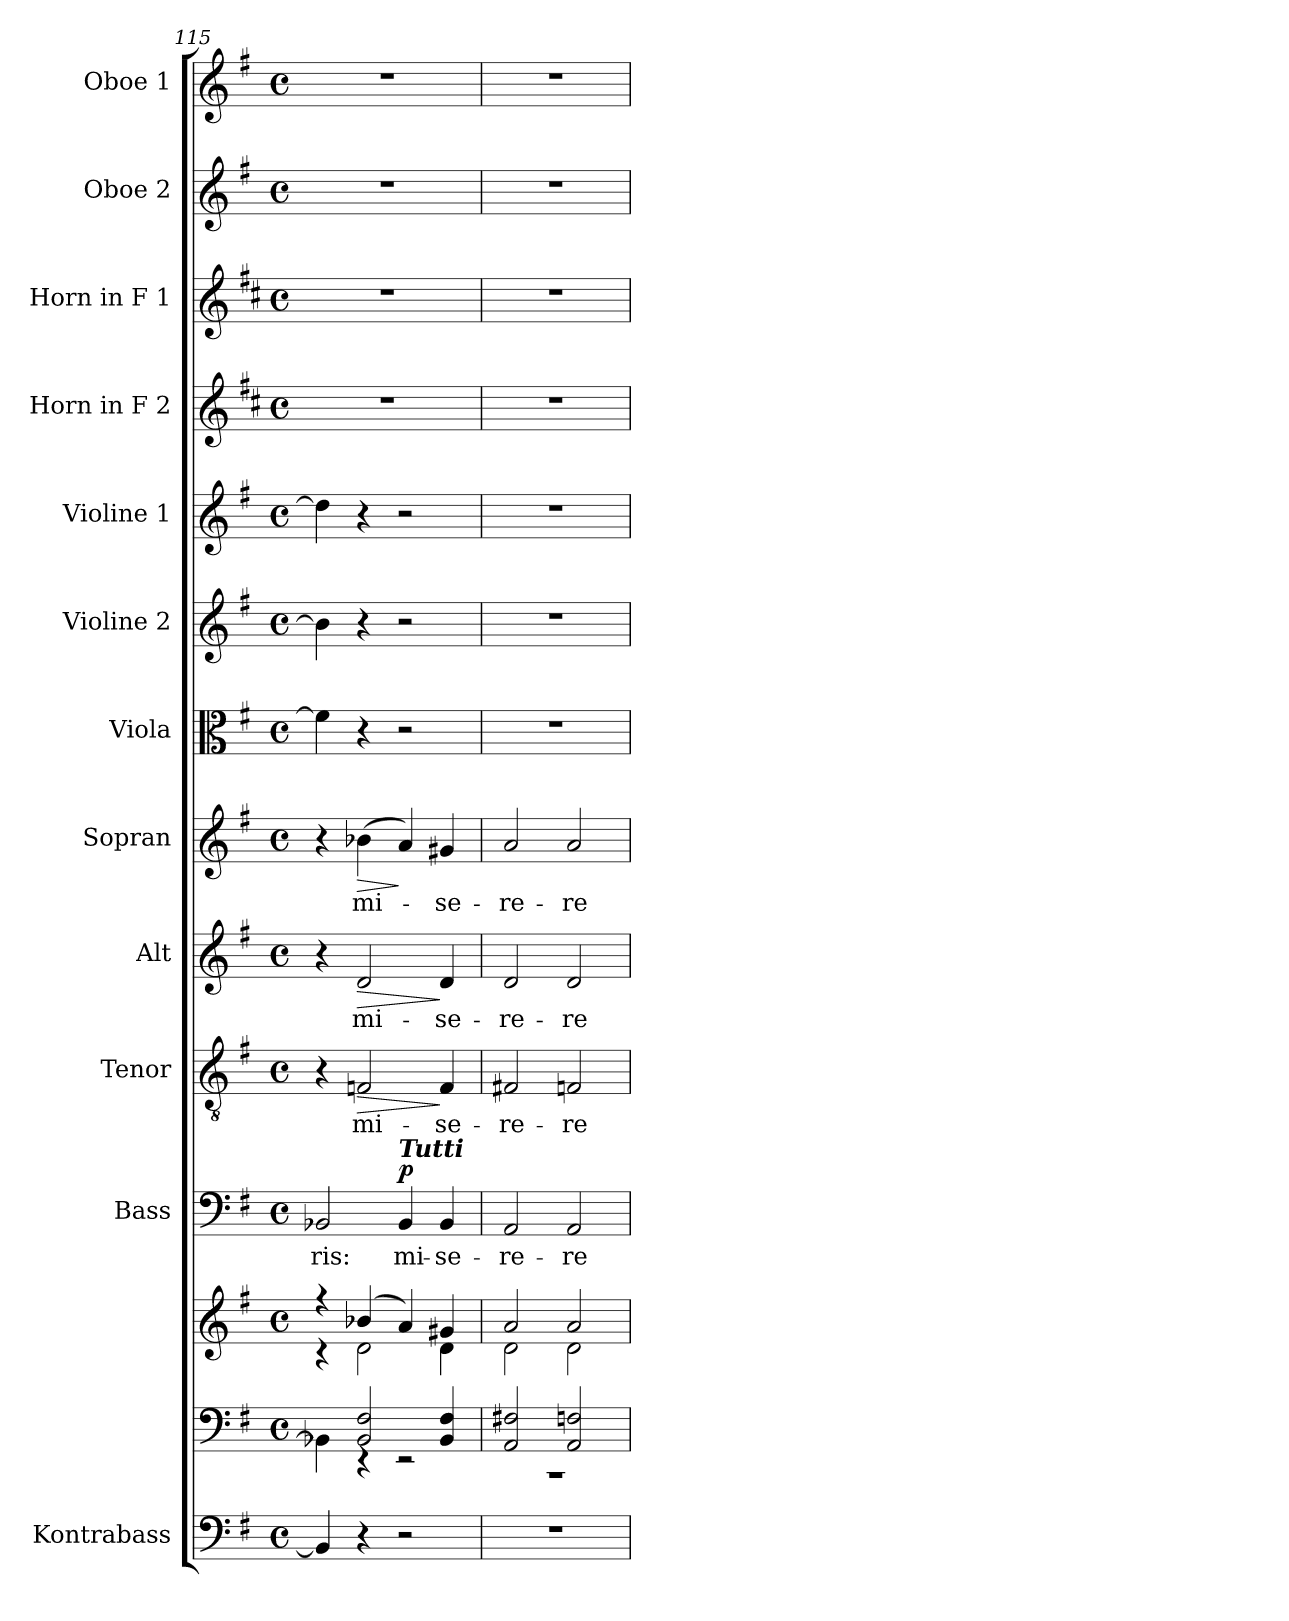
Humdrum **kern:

**kern	**kern	**kern	**kern	**text	**dynam	**kern	**text	**dynam	**kern	**text	**dynam	**kern	**text	**dynam	**kern	**kern	**kern	**kern	**kern	**kern	**kern
*part13	*part12	*part12	*part11	*part11	*part11	*part10	*part10	*part10	*part9	*part9	*part9	*part8	*part8	*part8	*part7	*part6	*part5	*part4	*part3	*part2	*part1
*staff14	*staff13	*staff12	*staff11	*staff11	*staff11	*staff10	*staff10	*staff10	*staff9	*staff9	*staff9	*staff8	*staff8	*staff8	*staff7	*staff6	*staff5	*staff4	*staff3	*staff2	*staff1
*I"Kontrabass	*	*	*I"Bass	*	*	*I"Tenor	*	*	*I"Alt	*	*	*I"Sopran	*	*	*I"Viola	*I"Violine 2	*I"Violine 1	*I"Horn in F 2	*I"Horn in F 1	*I"Oboe 2	*I"Oboe 1
*I'Kb.	*	*	*I'B.	*	*	*I'T.	*	*	*I'A.	*	*	*I'S.	*	*	*I'Vla.	*I'Vl. 2	*I'Vl. 1	*	*	*I'Ob. 2	*I'Ob. 1
*clefF4	*clefF4	*clefG2	*clefF4	*	*	*clefGv2	*	*	*clefG2	*	*	*clefG2	*	*	*clefC3	*clefG2	*clefG2	*clefG2	*clefG2	*clefG2	*clefG2
*ITrd7c12	*	*	*	*	*	*	*	*	*	*	*	*	*	*	*	*	*	*ITrd4c7	*ITrd4c7	*	*
*k[f#]	*k[f#]	*k[f#]	*k[f#]	*	*	*k[f#]	*	*	*k[f#]	*	*	*k[f#]	*	*	*k[f#]	*k[f#]	*k[f#]	*k[f#]	*k[f#]	*k[f#]	*k[f#]
*G:	*G:	*G:	*G:	*	*	*G:	*	*	*G:	*	*	*G:	*	*	*G:	*G:	*G:	*G:	*G:	*G:	*G:
*M4/4	*M4/4	*M4/4	*M4/4	*	*	*M4/4	*	*	*M4/4	*	*	*M4/4	*	*	*M4/4	*M4/4	*M4/4	*M4/4	*M4/4	*M4/4	*M4/4
*met(c)	*met(c)	*met(c)	*met(c)	*	*	*met(c)	*	*	*met(c)	*	*	*met(c)	*	*	*met(c)	*met(c)	*met(c)	*met(c)	*met(c)	*met(c)	*met(c)
=115	=115	=115	=115	=115	=115	=115	=115	=115	=115	=115	=115	=115	=115	=115	=115	=115	=115	=115	=115	=115	=115
*	*^	*^	*	*	*	*	*	*	*	*	*	*	*	*	*	*	*	*	*	*	*
!	!	!	!	!	!	!LO:LY:b	!	!	!	!	!	!	!	!	!	!	!	!	!	!	!	!	!
4BBB-/]	4ryy	4BB-X\]	4r	4r	2BB-X/	-ris:	.	4r	.	.	4r	.	.	4r	.	.	4f\]	4b-\]	4dd\]	1r	1r	1r	1r
!	!	!	!	!	!	!	!	!	!LO:LY:b	!LO:HP:b	!	!LO:LY:b	!LO:HP:b	!	!LO:LY:b	!LO:HP:b	!	!	!	!	!	!	!
4r	2BB-!/ 2F#!/	4rDD	(<4b-X!/	2d!\	.	.	.	2Fn/	mi-	>	2d/	mi-	>	(>4b-X\	mi-	>	4r	4r	4r	.	.	.	.
!	!	!	!	!	!LO:TX:a:Bi:t=Tutti	!	!	!	!	!	!	!	!	!	!	!	!	!	!	!	!	!	!
!	!	!	!	!	!	!LO:LY:b	!LO:DY:a	!	!	!	!	!	!	!	!	!	!	!	!	!	!	!	!
2r	.	2rEE	4a!/)	.	4BB-/	mi-	p	.	.	.	.	.	.	4a/)	.	]	2r	2r	2r	.	.	.	.
!	!	!	!	!	!	!LO:LY:b	!	!	!LO:LY:b	!	!	!LO:LY:b	!	!	!LO:LY:b	!	!	!	!	!	!	!	!
.	4BB-!/ 4F#!/	.	4g#X!/	4d!\	4BB-/	-se-	.	4F/	-se-	]	4d/	-se-	]	4g#X/	-se-	.	.	.	.	.	.	.	.
=116	=116	=116	=116	=116	=116	=116	=116	=116	=116	=116	=116	=116	=116	=116	=116	=116	=116	=116	=116	=116	=116	=116	=116
!	!	!	!	!	!	!LO:LY:b	!	!	!LO:LY:b	!	!	!LO:LY:b	!	!	!LO:LY:b	!	!	!	!	!	!	!	!
1r	2AA!/ 2F#X!/	1rCC	2a!/	2d!\	2AA/	-re-	.	2F#X/	-re-	.	2d/	-re-	.	2a/	-re-	.	1r	1r	1r	1r	1r	1r	1r
!	!	!	!	!	!	!LO:LY:b	!	!	!LO:LY:b	!	!	!LO:LY:b	!	!	!LO:LY:b	!	!	!	!	!	!	!	!
.	2AA!/ 2Fn!/	.	2a!/	2d!\	2AA/	-re	.	2Fn/	-re	.	2d/	-re	.	2a/	-re	.	.	.	.	.	.	.	.
*	*v	*v	*	*	*	*	*	*	*	*	*	*	*	*	*	*	*	*	*	*	*	*	*
*	*	*v	*v	*	*	*	*	*	*	*	*	*	*	*	*	*	*	*	*	*	*	*
=	=	=	=	=	=	=	=	=	=	=	=	=	=	=	=	=	=	=	=	=	=
*-	*-	*-	*-	*-	*-	*-	*-	*-	*-	*-	*-	*-	*-	*-	*-	*-	*-	*-	*-	*-	*-
